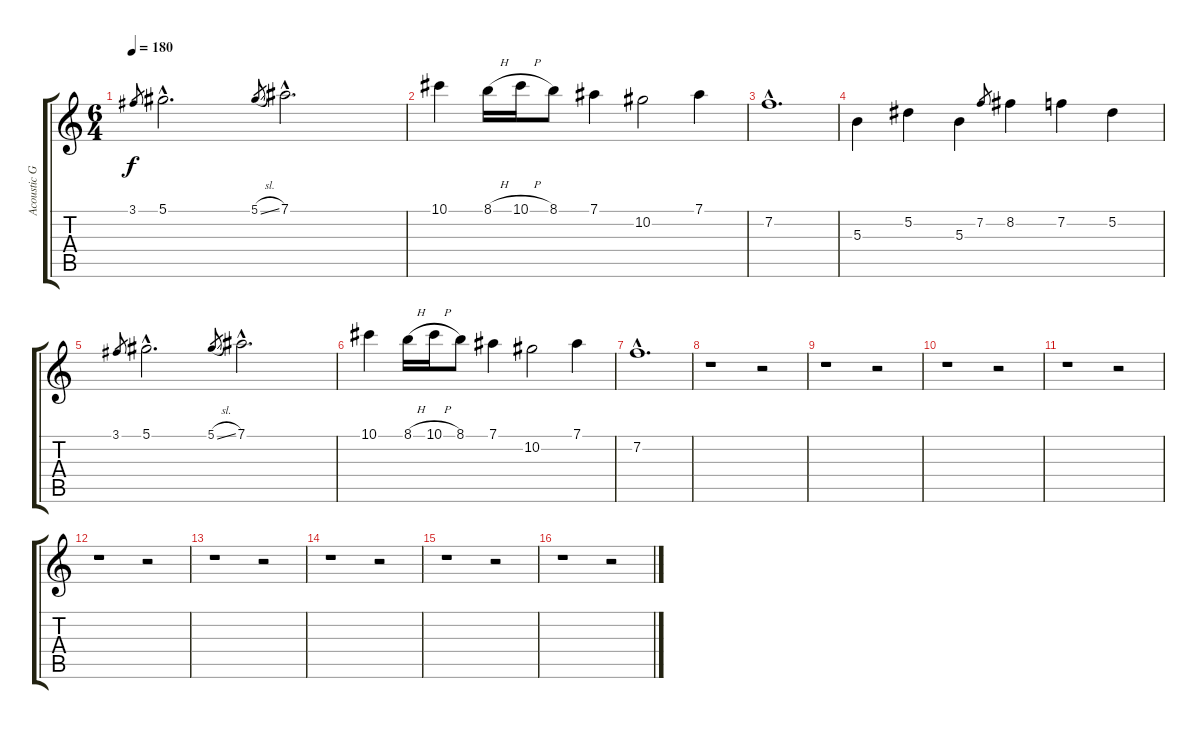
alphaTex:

\track ("Acoustic Guitar I" "Acoustic G") {instrument acousticguitarsteel}
\staff {score tabs}
\tuning (Eb4 Bb3 Gb3 Db3 Ab2 Eb2) {hide}
\ts (6 4)
\tempo 180
\clef g2
\ks c
3.1.8{gr dy f} 5.1{hac}.2{d} 5.1{sl}.8{gr} 7.1{hac}.2{d} |
10.1.4 8.1{h}.16 10.1{h}.16 8.1.8 7.1.4 10.2.2 7.1.4 |
7.2{hac}.1{d} |
5.3.4 5.2.4 5.3.4 7.2.8{gr} 8.2.4 7.2.4 5.2.4 |
3.1.8{gr} 5.1{hac}.2{d} 5.1{sl}.8{gr} 7.1{hac}.2{d} |
10.1.4 8.1{h}.16 10.1{h}.16 8.1.8 7.1.4 10.2.2 7.1.4 |
7.2{hac}.1{d} |
r.1 r.2 |
r.1 r.2 |
r.1 r.2 |
r.1 r.2 |
r.1 r.2 |
r.1 r.2 |
r.1 r.2 |
r.1 r.2 |
r.1 r.2
